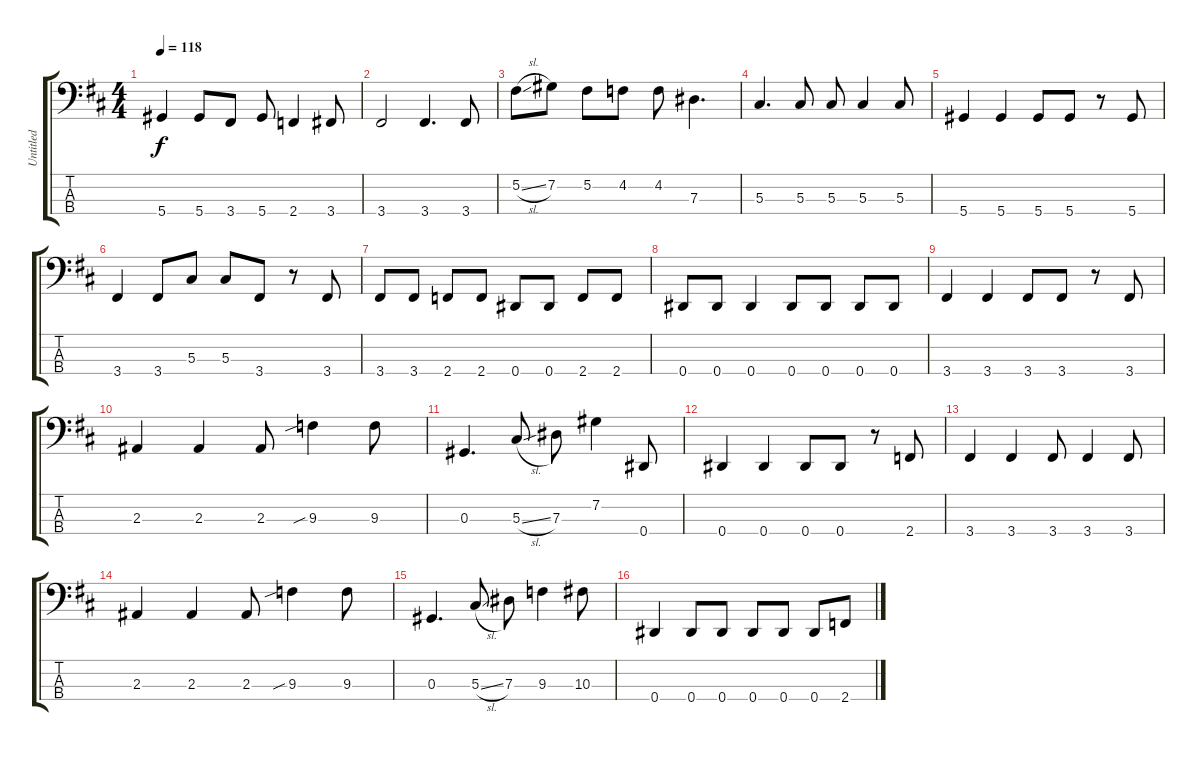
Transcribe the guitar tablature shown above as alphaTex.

\track ("Untitled" "Untitled") {instrument electricbassfinger}
\staff {score tabs}
\tuning (Gb2 Db2 Ab1 Eb1) {hide}
\ts (4 4)
\tempo 118
\clef f4
\ks d
5.4.4{dy f} 5.4.8 3.4.8 5.4.8 2.4.4 3.4.8 |
3.4.2 3.4.4{d} 3.4.8 |
5.2{sl}.8 7.2.8 5.2.8 4.2.8 4.2.8 7.3.4{d} |
5.3.4{d} 5.3.8 5.3.8 5.3.4 5.3.8 |
5.4.4 5.4.4 5.4.8 5.4.8 r.8 5.4.8 |
3.4.4 3.4.8 5.3.8 5.3.8 3.4.8 r.8 3.4.8 |
3.4.8 3.4.8 2.4.8 2.4.8 0.4.8 0.4.8 2.4.8 2.4.8 |
0.4.8 0.4.8 0.4.4 0.4.8 0.4.8 0.4.8 0.4.8 |
3.4.4 3.4.4 3.4.8 3.4.8 r.8 3.4.8 |
2.3.4 2.3.4 2.3.8 9.3{sib}.4 9.3.8 |
0.3.4{d} 5.3{sl}.8 7.3.8 7.2.4 0.4.8 |
0.4.4 0.4.4 0.4.8 0.4.8 r.8 2.4.8 |
3.4.4 3.4.4 3.4.8 3.4.4 3.4.8 |
2.3.4 2.3.4 2.3.8 9.3{sib}.4 9.3.8 |
0.3.4{d} 5.3{sl}.8 7.3.8 9.3.4 10.3.8 |
0.4.4 0.4.8 0.4.8 0.4.8 0.4.8 0.4.8 2.4.8
